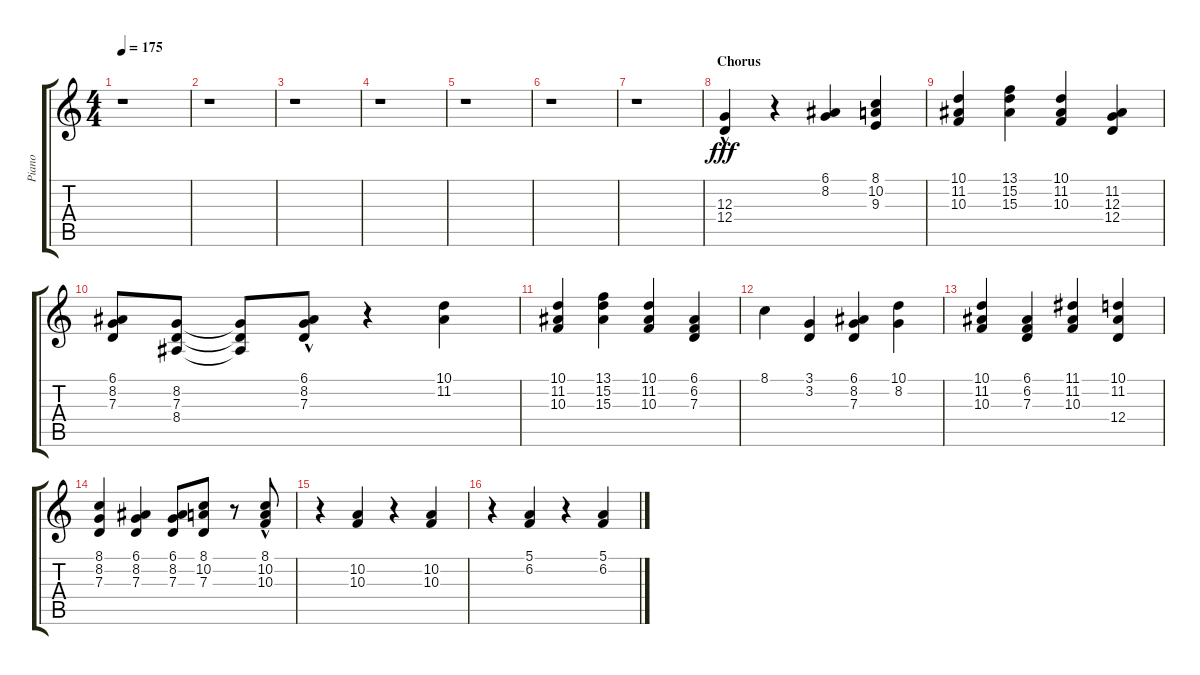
\track ("Piano" "Piano") {instrument honkytonkpiano}
\staff {score tabs}
\tuning (E4 B3 G3 D3 A2 E2) {hide}
\ts (4 4)
\tempo 175
\clef g2
\ks c
r.1{dy fff} |
r.1 |
r.1 |
r.1 |
r.1 |
r.1 |
r.1 |
\section ("" "Chorus")
(12.3 12.4{hac}).4 r.4 (6.1 8.2).4 (8.1 10.2 9.3).4 |
(10.1 11.2 10.3).4 (13.1 15.2 15.3).4 (10.1 11.2 10.3).4 (11.2 12.3 12.4).4 |
(6.1 8.2 7.3).8 (8.2 7.3 8.4).8 (8.2{t} 7.3{t} 8.4{t}).8 (6.1{hac} 8.2{hac} 7.3).8 r.4 (10.1 11.2).4 |
(10.1 11.2 10.3).4 (13.1 15.2 15.3).4 (10.1 11.2 10.3).4 (6.1 6.2 7.3).4 |
8.1.4 (3.1 3.2).4 (6.1 8.2 7.3).4 (10.1 8.2).4 |
(10.1 11.2 10.3).4 (6.1 6.2 7.3).4 (11.1 11.2 10.3).4 (10.1 11.2 12.4).4 |
(8.1 8.2 7.3).4 (6.1 8.2 7.3).4 (6.1 8.2 7.3).8 (8.1 10.2 7.3).8 r.8 (8.1 10.2{hac} 10.3{hac}).8 |
r.4 (10.2 10.3).4 r.4 (10.2 10.3).4 |
r.4 (5.1 6.2).4 r.4 (5.1 6.2).4
